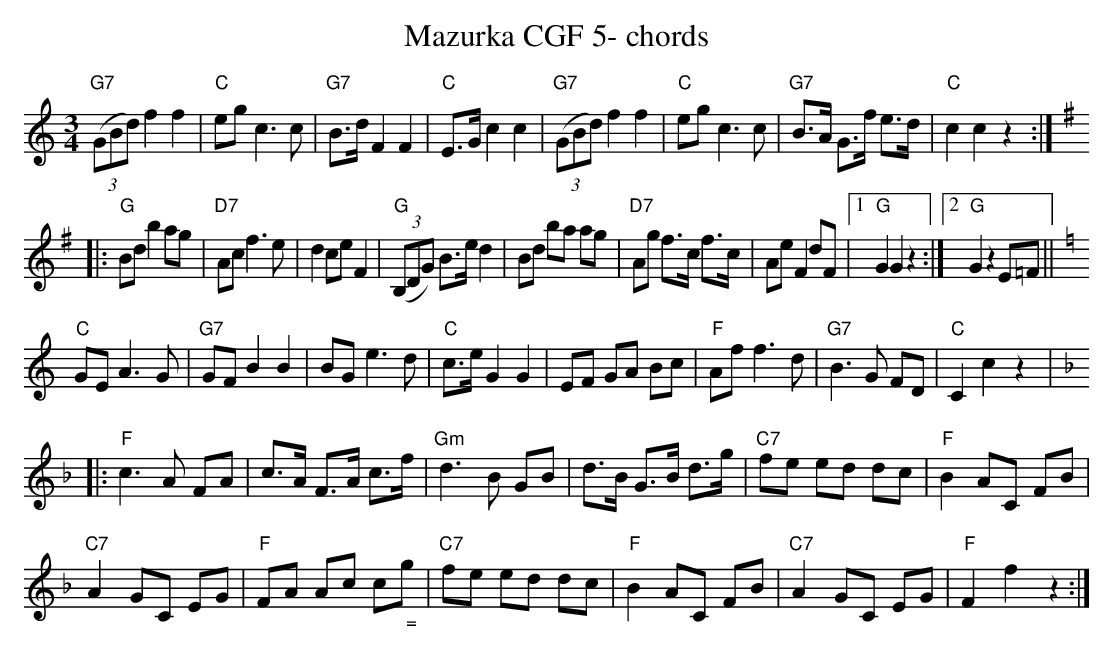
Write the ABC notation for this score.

X:1
T:Mazurka CGF 5- chords
M:3/4
L:1/8
K:Cmaj%%MIDI gchordon
"G7"((3GBd) f2f2 | "C"eg c3c | "G7"B>d F2F2 | "C"E>Gc2c2 | "G7"((3GBd) f2f2 | "C"eg c3c | "G7"B>A G>f e>d | "C"c2c2z2 :: [K:Gmaj]
"G"Bd b2 ag | "D7"Ac f3e | d2ceF2 | "G"((3B,DG) B>ed2 | Bd ba ag | "D7"Ag f>c f>c | Ae F2 dF |1 "G"G2G2z2 :|2 "G"G2z2E=F || [K:Cmaj]
"C"GE A3G | "G7"GF B2B2 | BG e3d | "C"c>e G2G2 | EF GA Bc | "F"Aff3d | "G7"B3G FD | "C"C2c2z2 |: [K:Fmaj]
"F"c3A FA | c>A F>A c>f | "Gm"d3B GB | d>B G>B d>g | "C7"fe ed dc | "F"B2AC FB |
"C7"A2 GC EG | "F"FA Ac c"_ ="g | "C7"fe ed dc | "F"B2AC FB | "C7"A2 GC EG | "F"F2f2z2 :|
